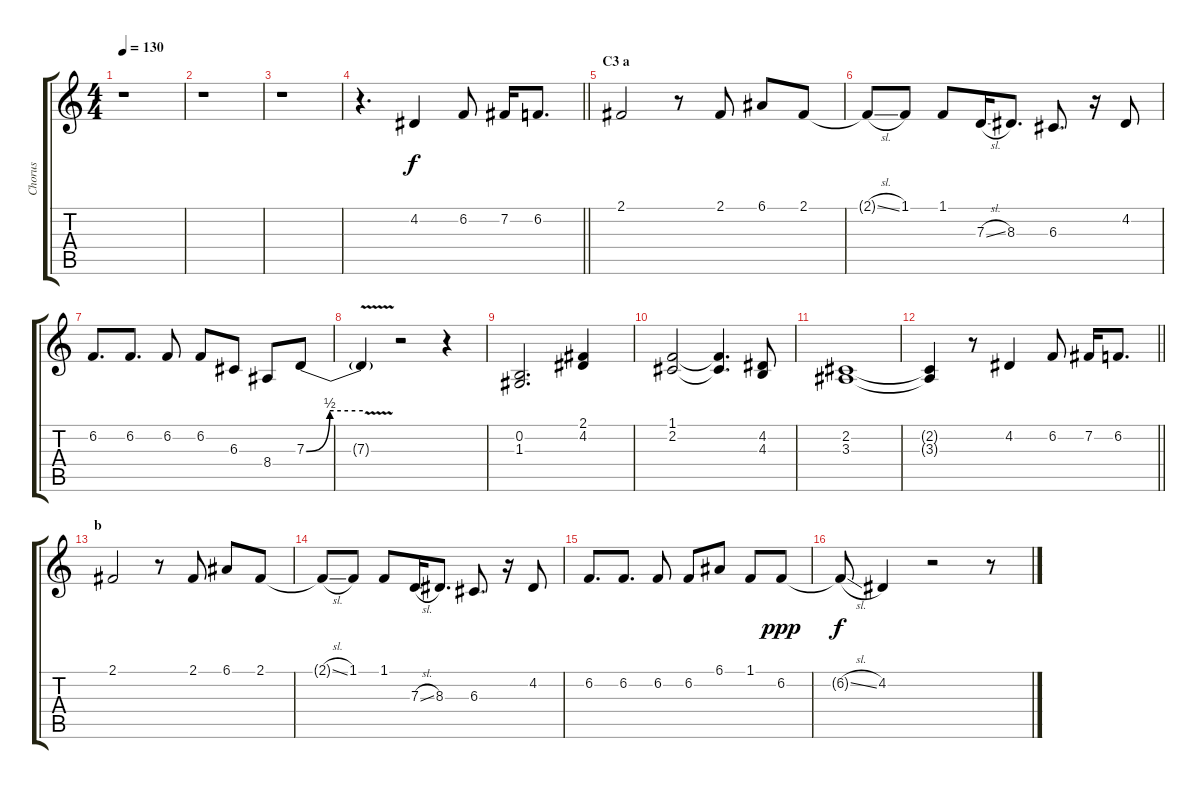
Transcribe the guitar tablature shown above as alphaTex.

\track ("Chorus" "Chorus") {instrument fx7echoes}
\staff {score tabs}
\tuning (E4 B3 G3 D3 A2 E2) {hide}
\ts (4 4)
\tempo 130
\clef g2
\ks c
r.1{dy f} |
r.1 |
r.1 |
\barLineRight lightlight
r.4{d} 4.2.4 6.2.8 7.2.16 6.2.8{d} |
\section ("" "C3 a")
2.1.2 r.8 2.1.8 6.1.8 2.1.8 |
2.1{sl t}.8 1.1.8 1.1.8 7.3{sl}.16 8.3.8{d} 6.3.8{d} r.16 4.2.8 |
6.2.8{d} 6.2.8{d} 6.2.8 6.2.8 6.3.8 8.4.8 7.3{be (custom 0 0 25 2 29 2 52 2 60 2)}.8 |
7.3{v t}.4 r.2 r.4 |
(0.2 1.3).2{d} (2.1 4.2).4 |
(1.1 2.2).2 (1.1{t} 2.2{t}).4{d} (4.2 4.3).8 |
(2.2 3.3).1 |
\barLineRight lightlight
(2.2{t} 3.3{t}).4 r.8 4.2.4 6.2.8 7.2.16 6.2.8{d} |
\section ("" "b")
2.1.2 r.8 2.1.8 6.1.8 2.1.8 |
2.1{sl t}.8 1.1.8 1.1.8 7.3{sl}.16 8.3.8{d} 6.3.8{d} r.16 4.2.8 |
6.2.8{d} 6.2.8{d} 6.2.8 6.2.8 6.1.8 1.1.8 6.2.8{dy ppp} |
6.2{sl t}.8{dy f} 4.2.4 r.2 r.8
